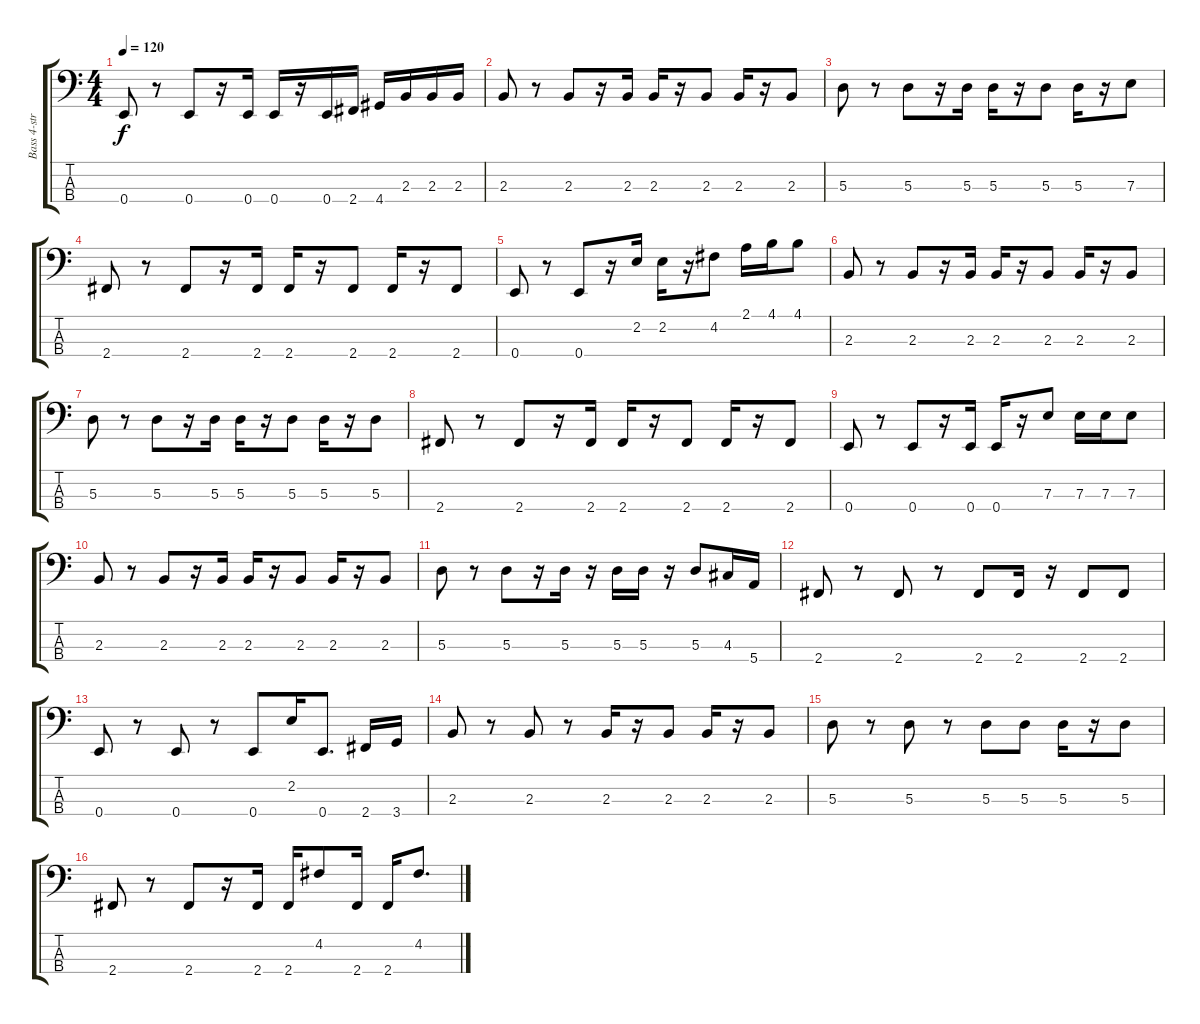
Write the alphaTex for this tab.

\track ("Bass 4-str" "Bass 4-str") {instrument electricbassfinger}
\staff {score tabs}
\tuning (G2 D2 A1 E1) {hide}
\ts (4 4)
\tempo 120
\clef f4
\ks c
0.4.8{dy f} r.8 0.4.8 r.16 0.4.16 0.4.16 r.16 0.4.16 2.4.16 4.4.16 2.3.16 2.3.16 2.3.16 |
2.3.8 r.8 2.3.8 r.16 2.3.16 2.3.16 r.16 2.3.8 2.3.16 r.16 2.3.8 |
5.3.8 r.8 5.3.8 r.16 5.3.16 5.3.16 r.16 5.3.8 5.3.16 r.16 7.3.8 |
2.4.8 r.8 2.4.8 r.16 2.4.16 2.4.16 r.16 2.4.8 2.4.16 r.16 2.4.8 |
0.4.8 r.8 0.4.8 r.16 2.2.16 2.2.16 r.16 4.2.8 2.1.16 4.1.16 4.1.8 |
2.3.8 r.8 2.3.8 r.16 2.3.16 2.3.16 r.16 2.3.8 2.3.16 r.16 2.3.8 |
5.3.8 r.8 5.3.8 r.16 5.3.16 5.3.16 r.16 5.3.8 5.3.16 r.16 5.3.8 |
2.4.8 r.8 2.4.8 r.16 2.4.16 2.4.16 r.16 2.4.8 2.4.16 r.16 2.4.8 |
0.4.8 r.8 0.4.8 r.16 0.4.16 0.4.16 r.16 7.3.8 7.3.16 7.3.16 7.3.8 |
2.3.8 r.8 2.3.8 r.16 2.3.16 2.3.16 r.16 2.3.8 2.3.16 r.16 2.3.8 |
5.3.8 r.8 5.3.8 r.16 5.3.16 r.16 5.3.16 5.3.16 r.16 5.3.8 4.3.16 5.4.16 |
2.4.8 r.8 2.4.8 r.8 2.4.8 2.4.16 r.16 2.4.8 2.4.8 |
0.4.8 r.8 0.4.8 r.8 0.4.8 2.2.16 0.4.8{d} 2.4.16 3.4.16 |
2.3.8 r.8 2.3.8 r.8 2.3.16 r.16 2.3.8 2.3.16 r.16 2.3.8 |
5.3.8 r.8 5.3.8 r.8 5.3.8 5.3.8 5.3.16 r.16 5.3.8 |
2.4.8 r.8 2.4.8 r.16 2.4.16 2.4.16 4.2.8 2.4.16 2.4.16 4.2.8{d}
